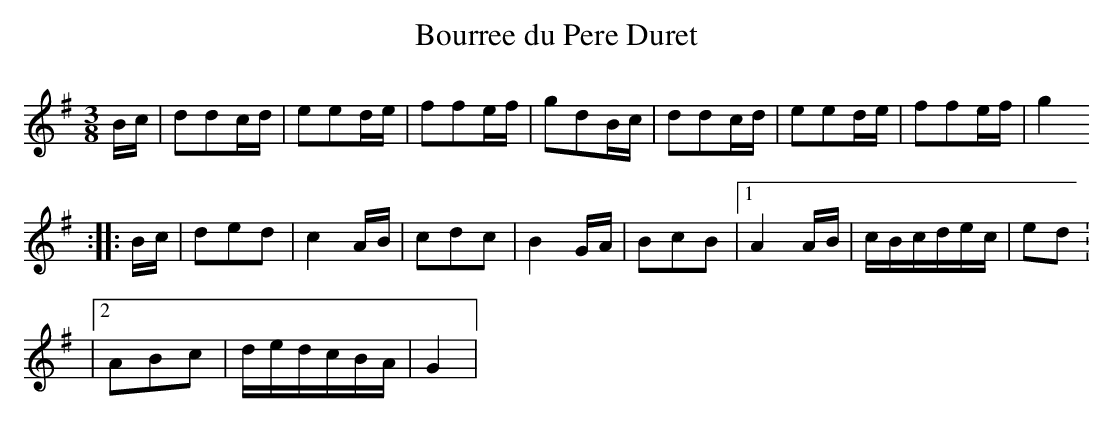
X:1
T:Bourree du Pere Duret
M:3/8
L:1/8
K:G
B/2c/2|ddc/2d/2|eed/2e/2|ffe/2f/2|gdB/2c/2|ddc/2d/2|eed/2e/2|ffe/2f/2|g2
:||:B/2c/2|ded|c2A/2B/2|cdc|B2G/2A/2|BcB|1A2A/2B/2|c/2B/2c/2d/2e/2c/2|ed:
|2ABc|d/2e/2d/2c/2B/2A/2|G2|
